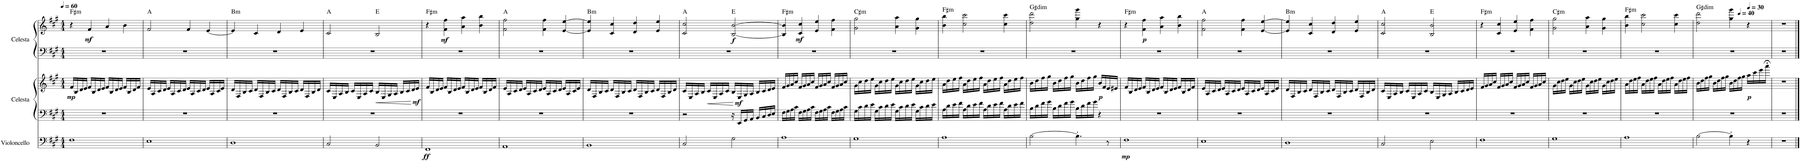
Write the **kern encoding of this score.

**kern	**dynam	**kern	**kern	**dynam	**kern	**kern	**dynam	**harte
*part3	*part3	*part2	*part2	*part2	*part1	*part1	*part1	*part1
*staff5	*staff5	*staff4	*staff3	*staff3/4	*staff2	*staff1	*staff1/2	*
*I"Violoncello	*	*I"Celesta	*	*	*I"Celesta	*	*	*
*I'Vc.	*	*I'Cel.	*	*	*I'Cel.	*	*	*
*clefF4	*	*clefF4	*clefG2	*	*clefF4	*clefG2	*	*
*	*	*Trd-7c-12	*Trd-7c-12	*	*Trd-7c-12	*Trd-7c-12	*	*
*k[f#c#g#]	*	*k[f#c#g#]	*k[f#c#g#]	*	*k[f#c#g#]	*k[f#c#g#]	*	*
*M4/4	*	*M4/4	*M4/4	*	*M4/4	*M4/4	*	*
*MM60	*	*MM60	*MM60	*	*MM60	*MM60	*	*
=1	=1	=1	=1	=1	=1	=1	=1	=1
!	!	!	!	!LO:DY:b	!	!	!	!LO:H:kt=m
1F#	.	1r	16f#/LL	mp	1r	4r	.	F#:min
.	.	.	16B/	.	.	.	.	.
.	.	.	16d/	.	.	.	.	.
.	.	.	16e/JJ	.	.	.	.	.
!	!	!	!	!	!	!	!LO:DY:b	!
.	.	.	16f#/LL	.	.	4f#/	mf	.
.	.	.	16B/	.	.	.	.	.
.	.	.	16d/	.	.	.	.	.
.	.	.	16e/JJ	.	.	.	.	.
.	.	.	16f#/LL	.	.	4a/	.	.
.	.	.	16B/	.	.	.	.	.
.	.	.	16d/	.	.	.	.	.
.	.	.	16e/JJ	.	.	.	.	.
.	.	.	16f#/LL	.	.	4b\	.	.
.	.	.	16B/	.	.	.	.	.
.	.	.	16d/	.	.	.	.	.
.	.	.	16f#/JJ	.	.	.	.	.
=2	=2	=2	=2	=2	=2	=2	=2	=2
1E	.	1r	16e/LL	.	1r	2f#/	.	A:maj
.	.	.	16A/	.	.	.	.	.
.	.	.	16c#/	.	.	.	.	.
.	.	.	16d/JJ	.	.	.	.	.
.	.	.	16e/LL	.	.	.	.	.
.	.	.	16A/	.	.	.	.	.
.	.	.	16c#/	.	.	.	.	.
.	.	.	16d/JJ	.	.	.	.	.
.	.	.	16e/LL	.	.	4f#/	.	.
.	.	.	16A/	.	.	.	.	.
.	.	.	16c#/	.	.	.	.	.
.	.	.	16d/JJ	.	.	.	.	.
.	.	.	16e/LL	.	.	[4e/	.	.
.	.	.	16A/	.	.	.	.	.
.	.	.	16c#/	.	.	.	.	.
.	.	.	16e/JJ	.	.	.	.	.
=3	=3	=3	=3	=3	=3	=3	=3	=3
!	!	!	!	!	!	!	!	!LO:H:kt=m
1D	.	1r	16d/LL	.	1r	4e/]	.	B:min
.	.	.	16F#/	.	.	.	.	.
.	.	.	16B/	.	.	.	.	.
.	.	.	16c#/JJ	.	.	.	.	.
.	.	.	16d/LL	.	.	4c#/	.	.
.	.	.	16F#/	.	.	.	.	.
.	.	.	16B/	.	.	.	.	.
.	.	.	16c#/JJ	.	.	.	.	.
.	.	.	16d/LL	.	.	4d/	.	.
.	.	.	16F#/	.	.	.	.	.
.	.	.	16B/	.	.	.	.	.
.	.	.	16c#/JJ	.	.	.	.	.
.	.	.	16d/LL	.	.	4e/	.	.
.	.	.	16F#/	.	.	.	.	.
.	.	.	16B/	.	.	.	.	.
.	.	.	16d/JJ	.	.	.	.	.
=4	=4	=4	=4	=4	=4	=4	=4	=4
2C#/	.	1r	16c#/LL	.	1r	2c#/	.	A:maj
.	.	.	16E/	.	.	.	.	.
.	.	.	16A/	.	.	.	.	.
.	.	.	16B/JJ	.	.	.	.	.
.	.	.	16c#/LL	.	.	.	.	.
.	.	.	16E/	.	.	.	.	.
.	.	.	16A/	.	.	.	.	.
.	.	.	16c#/JJ	.	.	.	.	.
!	!	!	!	!LO:HP:b	!	!	!	!
2BB/	.	.	16B/LL	<	.	2B/	.	E:maj
.	.	.	16E/	.	.	.	.	.
.	.	.	16G#/	.	.	.	.	.
.	.	.	16A/JJ	.	.	.	.	.
.	.	.	16B/LL	.	.	.	.	.
.	.	.	16c#/	.	.	.	.	.
.	.	.	16d/	.	.	.	.	.
!	!	!	!	!LO:DY:n=1:b	!	!	!	!
.	.	.	16e/JJ	[ mf	.	.	.	.
=5	=5	=5	=5	=5	=5	=5	=5	=5
!	!LO:DY:b	!	!	!	!	!	!	!LO:H:kt=m
1FF#	ff	1r	16f#/LL	.	1r	4r	.	F#:min
.	.	.	16B/	.	.	.	.	.
.	.	.	16d/	.	.	.	.	.
.	.	.	16e/JJ	.	.	.	.	.
!	!	!	!	!	!	!	!LO:DY:b	!
.	.	.	16f#/LL	.	.	4f#\ 4ff#\	mf	.
.	.	.	16B/	.	.	.	.	.
.	.	.	16d/	.	.	.	.	.
.	.	.	16e/JJ	.	.	.	.	.
.	.	.	16f#/LL	.	.	4a\ 4aa\	.	.
.	.	.	16B/	.	.	.	.	.
.	.	.	16d/	.	.	.	.	.
.	.	.	16e/JJ	.	.	.	.	.
.	.	.	16f#/LL	.	.	4b\ 4bb\	.	.
.	.	.	16B/	.	.	.	.	.
.	.	.	16d/	.	.	.	.	.
.	.	.	16f#/JJ	.	.	.	.	.
=6	=6	=6	=6	=6	=6	=6	=6	=6
1AA	.	1r	16e/LL	.	1r	2f#\ 2ff#\	.	A:maj
.	.	.	16A/	.	.	.	.	.
.	.	.	16c#/	.	.	.	.	.
.	.	.	16d/JJ	.	.	.	.	.
.	.	.	16e/LL	.	.	.	.	.
.	.	.	16A/	.	.	.	.	.
.	.	.	16c#/	.	.	.	.	.
.	.	.	16d/JJ	.	.	.	.	.
.	.	.	16e/LL	.	.	4f#\ 4ff#\	.	.
.	.	.	16A/	.	.	.	.	.
.	.	.	16c#/	.	.	.	.	.
.	.	.	16d/JJ	.	.	.	.	.
.	.	.	16e/LL	.	.	[4e/ [4ee/	.	.
.	.	.	16A/	.	.	.	.	.
.	.	.	16c#/	.	.	.	.	.
.	.	.	16e/JJ	.	.	.	.	.
=7	=7	=7	=7	=7	=7	=7	=7	=7
!	!	!	!	!	!	!	!	!LO:H:kt=m
1BB	.	1r	16d/LL	.	1r	4e/] 4ee/]	.	B:min
.	.	.	16F#/	.	.	.	.	.
.	.	.	16B/	.	.	.	.	.
.	.	.	16c#/JJ	.	.	.	.	.
.	.	.	16d/LL	.	.	4c#/ 4cc#/	.	.
.	.	.	16F#/	.	.	.	.	.
.	.	.	16B/	.	.	.	.	.
.	.	.	16c#/JJ	.	.	.	.	.
.	.	.	16d/LL	.	.	4d/ 4dd/	.	.
.	.	.	16F#/	.	.	.	.	.
.	.	.	16B/	.	.	.	.	.
.	.	.	16c#/JJ	.	.	.	.	.
.	.	.	16d/LL	.	.	4e/ 4ee/	.	.
.	.	.	16F#/	.	.	.	.	.
.	.	.	16B/	.	.	.	.	.
.	.	.	16d/JJ	.	.	.	.	.
=8	=8	=8	=8	=8	=8	=8	=8	=8
2C#/	.	2r	16c#/LL	.	1r	2c#/ 2cc#/	.	A:maj
.	.	.	16E/	.	.	.	.	.
.	.	.	16A/	.	.	.	.	.
.	.	.	16B/JJ	.	.	.	.	.
!	!	!	!	!LO:HP:b	!	!	!	!
.	.	.	16c#/LL	<	.	.	.	.
.	.	.	16E/	.	.	.	.	.
.	.	.	16A/	.	.	.	.	.
.	.	.	16c#/JJ	.	.	.	.	.
!	!	!	!	!	!	!	!LO:DY:b	!
2G#\	.	16r	16B/LL	.	.	[2B/ [2b/	f	E:maj
!	!	!	!	!LO:DY:n=1:b	!	!	!	!
.	.	16EE/LL	16E/	[ mf	.	.	.	.
.	.	16GG#/	16G#/	.	.	.	.	.
.	.	16AA/JJ	16A/JJ	.	.	.	.	.
.	.	16BB/LL	16B/LL	.	.	.	.	.
.	.	16C#/	16c#/	.	.	.	.	.
.	.	16D/	16d/	.	.	.	.	.
.	.	16E/JJ	16e/JJ	.	.	.	.	.
=9	=9	=9	=9	=9	=9	=9	=9	=9
!	!	!	!	!	!	!	!	!LO:H:kt=m
1A	.	16F#\LL	16f#/LL	.	1r	4B/] 4b/]	.	F#:min
.	.	16G#\	16g#/	.	.	.	.	.
.	.	16A\	16a/	.	.	.	.	.
.	.	16c#\JJ	16cc#/JJ	.	.	.	.	.
!	!	!	!	!	!	!	!LO:DY:b	!
.	.	16F#\LL	16f#/LL	.	.	4c#/ 4cc#/	mf	.
.	.	16G#\	16g#/	.	.	.	.	.
.	.	16A\	16a/	.	.	.	.	.
.	.	16c#\JJ	16cc#/JJ	.	.	.	.	.
.	.	16F#\LL	16f#/LL	.	.	4e/ 4ee/	.	.
.	.	16G#\	16g#/	.	.	.	.	.
.	.	16A\	16a/	.	.	.	.	.
.	.	16c#\JJ	16cc#/JJ	.	.	.	.	.
.	.	16F#\LL	16f#/LL	.	.	4f#\ 4ff#\	.	.
.	.	16G#\	16g#/	.	.	.	.	.
.	.	16A\	16a/	.	.	.	.	.
.	.	16c#\JJ	16cc#/JJ	.	.	.	.	.
=10	=10	=10	=10	=10	=10	=10	=10	=10
!	!	!	!	!	!	!	!	!LO:H:kt=m
1G#	.	16G#\LL	16g#\LL	.	1r	2g#\ 2gg#\	.	C#:min
.	.	16c#\	16cc#\	.	.	.	.	.
.	.	16d\	16dd\	.	.	.	.	.
.	.	16e\JJ	16ee\JJ	.	.	.	.	.
.	.	16G#\LL	16g#\LL	.	.	.	.	.
.	.	16c#\	16cc#\	.	.	.	.	.
.	.	16d\	16dd\	.	.	.	.	.
.	.	16e\JJ	16ee\JJ	.	.	.	.	.
.	.	16G#\LL	16g#\LL	.	.	4a\ 4aa\	.	.
.	.	16c#\	16cc#\	.	.	.	.	.
.	.	16d\	16dd\	.	.	.	.	.
.	.	16e\JJ	16ee\JJ	.	.	.	.	.
.	.	16G#\LL	16g#\LL	.	.	4g#\ 4gg#\	.	.
.	.	16c#\	16cc#\	.	.	.	.	.
.	.	16d\	16dd\	.	.	.	.	.
.	.	16e\JJ	16ee\JJ	.	.	.	.	.
=11	=11	=11	=11	=11	=11	=11	=11	=11
!	!	!	!	!	!	!	!	!LO:H:kt=m
1A	.	16A\LL	16a\LL	.	1r	4b\ 4bb\	.	F#:min
.	.	16d\	16dd\	.	.	.	.	.
.	.	16e\	16ee\	.	.	.	.	.
.	.	16f#\JJ	16ff#\JJ	.	.	.	.	.
.	.	16A\LL	16a\LL	.	.	2cc#\ 2ccc#\	.	.
.	.	16d\	16dd\	.	.	.	.	.
.	.	16e\	16ee\	.	.	.	.	.
.	.	16f#\JJ	16ff#\JJ	.	.	.	.	.
.	.	16A\LL	16a\LL	.	.	.	.	.
.	.	16d\	16dd\	.	.	.	.	.
.	.	16e\	16ee\	.	.	.	.	.
.	.	16f#\JJ	16ff#\JJ	.	.	.	.	.
.	.	16A\LL	16a\LL	.	.	4cc#\ 4ccc#\	.	.
.	.	16d\	16dd\	.	.	.	.	.
.	.	16e\	16ee\	.	.	.	.	.
.	.	16f#\JJ	16ff#\JJ	.	.	.	.	.
=12	=12	=12	=12	=12	=12	=12	=12	=12
!	!	!	!	!	!	!	!	!LO:H:kt=dim
[2B\	.	16B\LL	16b\LL	.	1r	2dd\ 2ddd\	.	G#:dim
.	.	16d\	16dd\	.	.	.	.	.
.	.	16f#\	16ff#\	.	.	.	.	.
.	.	16g#\JJ	16gg#\JJ	.	.	.	.	.
.	.	16B\LL	16b\LL	.	.	.	.	.
.	.	16d\	16dd\	.	.	.	.	.
.	.	16f#\	16ff#\	.	.	.	.	.
.	.	16g#\JJ	16gg#\JJ	.	.	.	.	.
4.B'\]	.	16B\LL	16b\LL	.	.	4gg#\ 4ggg#\	.	.
.	.	16d\	16dd\	.	.	.	.	.
.	.	16f#\	16ff#\	.	.	.	.	.
.	.	16g#\JJ	16gg#\JJ	.	.	.	.	.
!	!	!	!	!LO:DY:b	!	!	!	!
.	.	4r	16b/LL	p	.	4r	.	.
.	.	.	16f#/	.	.	.	.	.
8r	.	.	16e/	.	.	.	.	.
.	.	.	16e#X/JJ	.	.	.	.	.
=13	=13	=13	=13	=13	=13	=13	=13	=13
!	!LO:DY:b	!	!	!	!	!	!	!LO:H:kt=m
1F#	mp	1r	16f#/LL	.	1r	4r	.	F#:min
.	.	.	16B/	.	.	.	.	.
.	.	.	16d/	.	.	.	.	.
.	.	.	16e/JJ	.	.	.	.	.
!	!	!	!	!	!	!	!LO:DY:b	!
.	.	.	16f#/LL	.	.	4f#\ 4ff#\	p	.
.	.	.	16B/	.	.	.	.	.
.	.	.	16d/	.	.	.	.	.
.	.	.	16e/JJ	.	.	.	.	.
.	.	.	16f#/LL	.	.	4a\ 4aa\	.	.
.	.	.	16B/	.	.	.	.	.
.	.	.	16d/	.	.	.	.	.
.	.	.	16e/JJ	.	.	.	.	.
.	.	.	16f#/LL	.	.	4b\ 4bb\	.	.
.	.	.	16B/	.	.	.	.	.
.	.	.	16d/	.	.	.	.	.
.	.	.	16f#/JJ	.	.	.	.	.
=14	=14	=14	=14	=14	=14	=14	=14	=14
1E	.	1r	16e/LL	.	1r	2f#\ 2ff#\	.	A:maj
.	.	.	16A/	.	.	.	.	.
.	.	.	16c#/	.	.	.	.	.
.	.	.	16d/JJ	.	.	.	.	.
.	.	.	16e/LL	.	.	.	.	.
.	.	.	16A/	.	.	.	.	.
.	.	.	16c#/	.	.	.	.	.
.	.	.	16d/JJ	.	.	.	.	.
.	.	.	16e/LL	.	.	4f#\ 4ff#\	.	.
.	.	.	16A/	.	.	.	.	.
.	.	.	16c#/	.	.	.	.	.
.	.	.	16d/JJ	.	.	.	.	.
.	.	.	16e/LL	.	.	[4e/ [4ee/	.	.
.	.	.	16A/	.	.	.	.	.
.	.	.	16c#/	.	.	.	.	.
.	.	.	16e/JJ	.	.	.	.	.
=15	=15	=15	=15	=15	=15	=15	=15	=15
!	!	!	!	!	!	!	!	!LO:H:kt=m
1D	.	1r	16d/LL	.	1r	4e/] 4ee/]	.	B:min
.	.	.	16F#/	.	.	.	.	.
.	.	.	16B/	.	.	.	.	.
.	.	.	16c#/JJ	.	.	.	.	.
.	.	.	16d/LL	.	.	4c#/ 4cc#/	.	.
.	.	.	16F#/	.	.	.	.	.
.	.	.	16B/	.	.	.	.	.
.	.	.	16c#/JJ	.	.	.	.	.
.	.	.	16d/LL	.	.	4d/ 4dd/	.	.
.	.	.	16F#/	.	.	.	.	.
.	.	.	16B/	.	.	.	.	.
.	.	.	16c#/JJ	.	.	.	.	.
.	.	.	16d/LL	.	.	4e/ 4ee/	.	.
.	.	.	16F#/	.	.	.	.	.
.	.	.	16B/	.	.	.	.	.
.	.	.	16d/JJ	.	.	.	.	.
=16	=16	=16	=16	=16	=16	=16	=16	=16
2C#/	.	1r	16c#/LL	.	1r	2c#/ 2cc#/	.	A:maj
.	.	.	16E/	.	.	.	.	.
.	.	.	16A/	.	.	.	.	.
.	.	.	16B/JJ	.	.	.	.	.
.	.	.	16c#/LL	.	.	.	.	.
.	.	.	16E/	.	.	.	.	.
.	.	.	16A/	.	.	.	.	.
.	.	.	16c#/JJ	.	.	.	.	.
2E\	.	.	16B/LL	.	.	2B/ 2b/	.	E:maj
.	.	.	16E/	.	.	.	.	.
.	.	.	16G#/	.	.	.	.	.
.	.	.	16A/JJ	.	.	.	.	.
.	.	.	16B/LL	.	.	.	.	.
.	.	.	16c#/	.	.	.	.	.
.	.	.	16d/	.	.	.	.	.
.	.	.	16e/JJ	.	.	.	.	.
=17	=17	=17	=17	=17	=17	=17	=17	=17
!	!	!	!	!	!	!	!	!LO:H:kt=m
1F#	.	1r	16f#/LL	.	1r	4r	.	F#:min
.	.	.	16g#/	.	.	.	.	.
.	.	.	16a/	.	.	.	.	.
.	.	.	16cc#/JJ	.	.	.	.	.
.	.	.	16f#/LL	.	.	4c#/ 4cc#/	.	.
.	.	.	16g#/	.	.	.	.	.
.	.	.	16a/	.	.	.	.	.
.	.	.	16cc#/JJ	.	.	.	.	.
.	.	.	16f#/LL	.	.	4e/ 4ee/	.	.
.	.	.	16g#/	.	.	.	.	.
.	.	.	16a/	.	.	.	.	.
.	.	.	16cc#/JJ	.	.	.	.	.
.	.	.	16f#/LL	.	.	4f#\ 4ff#\	.	.
.	.	.	16g#/	.	.	.	.	.
.	.	.	16a/	.	.	.	.	.
.	.	.	16cc#/JJ	.	.	.	.	.
=18	=18	=18	=18	=18	=18	=18	=18	=18
!	!	!	!	!	!	!	!	!LO:H:kt=m
1G#	.	1r	16g#\LL	.	1r	2g#\ 2gg#\	.	C#:min
.	.	.	16cc#\	.	.	.	.	.
.	.	.	16dd\	.	.	.	.	.
.	.	.	16ee\JJ	.	.	.	.	.
.	.	.	16g#\LL	.	.	.	.	.
.	.	.	16cc#\	.	.	.	.	.
.	.	.	16dd\	.	.	.	.	.
.	.	.	16ee\JJ	.	.	.	.	.
.	.	.	16g#\LL	.	.	4a\ 4aa\	.	.
.	.	.	16cc#\	.	.	.	.	.
.	.	.	16dd\	.	.	.	.	.
.	.	.	16ee\JJ	.	.	.	.	.
.	.	.	16g#\LL	.	.	4g#\ 4gg#\	.	.
.	.	.	16cc#\	.	.	.	.	.
.	.	.	16dd\	.	.	.	.	.
.	.	.	16ee\JJ	.	.	.	.	.
=19	=19	=19	=19	=19	=19	=19	=19	=19
!	!	!	!	!	!	!	!	!LO:H:kt=m
1A	.	1r	16a\LL	.	1r	4b\ 4bb\	.	F#:min
.	.	.	16dd\	.	.	.	.	.
.	.	.	16ee\	.	.	.	.	.
.	.	.	16ff#\JJ	.	.	.	.	.
.	.	.	16a\LL	.	.	2cc#\ 2ccc#\	.	.
.	.	.	16dd\	.	.	.	.	.
.	.	.	16ee\	.	.	.	.	.
.	.	.	16ff#\JJ	.	.	.	.	.
.	.	.	16a\LL	.	.	.	.	.
.	.	.	16dd\	.	.	.	.	.
.	.	.	16ee\	.	.	.	.	.
.	.	.	16ff#\JJ	.	.	.	.	.
.	.	.	16a\LL	.	.	4cc#\ 4ccc#\	.	.
.	.	.	16dd\	.	.	.	.	.
.	.	.	16ee\	.	.	.	.	.
.	.	.	16ff#\JJ	.	.	.	.	.
=20	=20	=20	=20	=20	=20	=20	=20	=20
*	*	*	*	*	*	*^	*	*
!	!	!	!	!	!	!	!	!	!LO:H:kt=dim
[2B\	.	1r	16b\LL	.	1r	2dd\ 2ddd\	2ryy	.	G#:dim
.	.	.	16dd\	.	.	.	.	.	.
.	.	.	16ff#\	.	.	.	.	.	.
.	.	.	16gg#\JJ	.	.	.	.	.	.
.	.	.	16b\LL	.	.	.	.	.	.
.	.	.	16dd\	.	.	.	.	.	.
.	.	.	16ff#\	.	.	.	.	.	.
.	.	.	16gg#\JJ	.	.	.	.	.	.
4B'\]	.	.	16b\LL	.	.	4gg#\ 4ggg#\	8ryy	.	.
.	.	.	16dd\	.	.	.	.	.	.
*	*	*	*	*	*	*MM40	*	*	*
.	.	.	16ff#\	.	.	.	4.ryy	.	.
.	.	.	16gg#\JJ	.	.	.	.	.	.
*	*	*	*	*	*	*MM30	*	*	*
!	!	!	!	!LO:DY:b	!	!	!	!	!
4r	.	.	16aa\LL	p	.	4r	.	.	.
.	.	.	16ccc#\	.	.	.	.	.	.
.	.	.	16eee\	.	.	.	.	.	.
.	.	.	16aaa;<\JJ	.	.	.	.	.	.
*	*	*	*	*	*	*v	*v	*	*
=21	=21	=21	=21	=21	=21	=21	=21	=21
1r	.	1r	1r	.	1r	1r	.	.
==	==	==	==	==	==	==	==	==
*-	*-	*-	*-	*-	*-	*-	*-	*-
